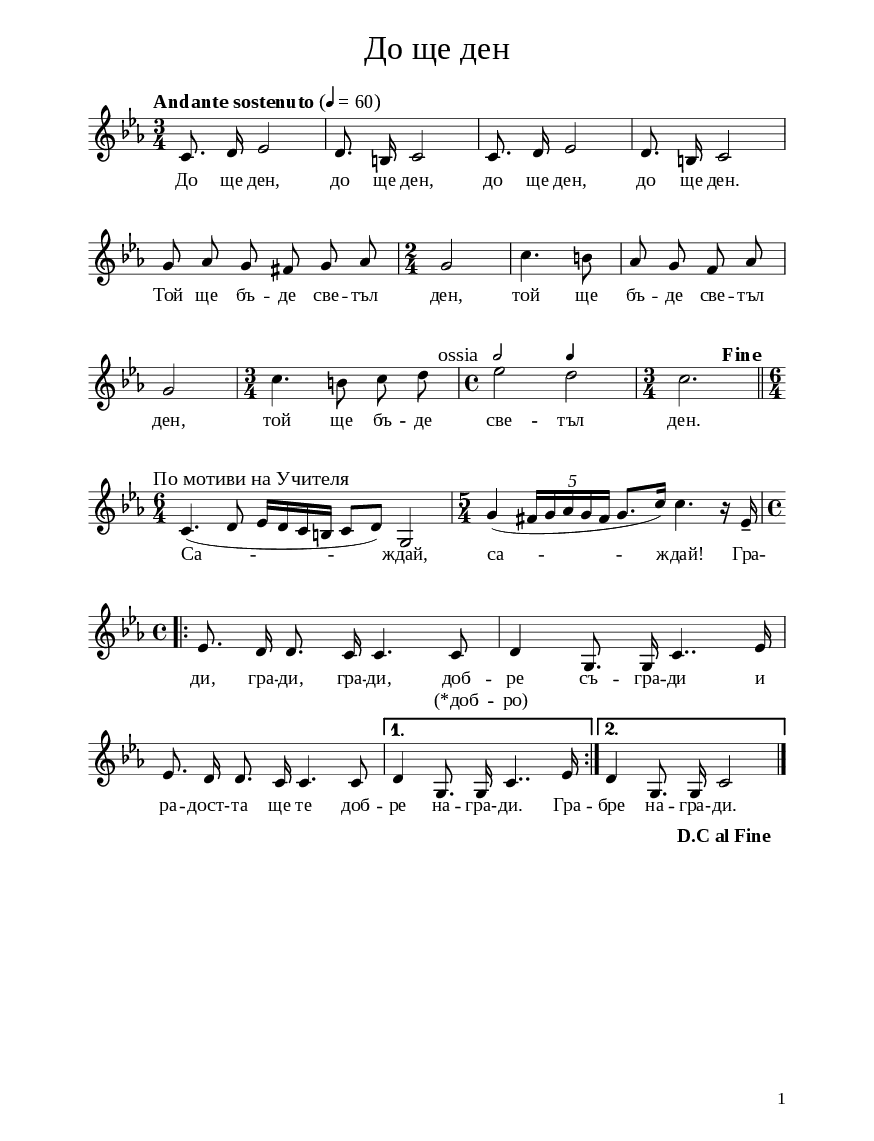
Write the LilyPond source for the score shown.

\version "2.24.4"

% include paper part and global functions
\include "include/globals.ily"

\bookpart {
  \label #'ref116
  \tocItem \markup "До ще ден"
  \include "include/bookpart-paper.ily"
  \score {
    \include "include/score-layout.ily"

    \new Voice \absolute {
      \clef treble
      \key c \minor
      \time 3/4
      \tempoFunc "Andante sostenuto" 4 "60"

      \autoBeamOff

      c'8. d'16 es'2 | d'8. b16 c'2 | c'8. d'16 es'2 |  d'8. b16 c'2 \break |

      g'8 as'8 g'8 fis'8 g'8 as'8 | \time 2/4  g'2 | c''4. b'8 | as'8 g'8 f'8 as'8 \break |

      g'2 | \time 3/4  c''4. b'8 c''8

      \tempo \markup {
        % make tempo note smaller
        \concat {
          \normal-text { "    ossia   "  }
          \fontsize #-4 \general-align #Y #DOWN \note {2} #0.8
          \normal-text { "             "  }
          \fontsize #-4 \general-align #Y #DOWN \note {4} #0.8
          "                              Fine"
        }
      }

      d''8 | \time 4/4  es''2 d''2 | \time 3/4  | c''2. \bar "||" \break |

      \autoBeamOn

      \time 6/4  \tempo \markup {
        % make tempo note smaller
        \concat {
          \normal-text {"По мотиви на Учителя"}
        }
      } c'4. ( d'8 es'16 d'16 c'16 b16 c'8 d'8 ) g2 | \time 5/4  g'4 ( \once \override TupletBracket.stencil = ##f
      \times 4/5  {
        fis'16 g'16 as'16 g'16 fis'16
      } g'8. c''16 ) c''4. r16 es'16 -- \break |

      \autoBeamOff
      \time 4/4  \repeat volta 2 {
        es'8. d'16 d'8. c'16 c'4. c'8 | d'4 g8. g16 c'4.. es'16 \break |

        es'8. d'16 d'8. c'16 c'4. c'8 |
      }  \alternative {
        { d'4 g8. g16 c'4.. es'16 | }
        { d'4 g8. g16 c'2 }
      }
      \bar "|."
    }

    \addlyrics {
      До  ще
      ден,   до  ще   ден,   до  ще   ден,   до  ще   ден.
      Той   ще   бъ  --  де   све  --  тъл   ден,   той   ще   бъ  --
      де   све  --  тъл   ден,   той   ще   бъ  --  де   све  --  тъл
      ден.   Са  --  ждай,   са  --  ждай!   Гра  --  ди,   гра  --  ди,
      гра  --  ди,   доб  --  ре   съ  --  гра  --  ди   и   ра  --
      "дост-"  --  та   ще   те   доб  --  ре   на  --  "гра-"  --  ди.   Гра
      --  бре   на  --  "гра-"  --  ди.
    }

    \addlyrics {
      \repeat unfold 43 { \skip 2 } (*доб -- ро)
    }

    \header {
      title = \titleFunc #'ref_desc_8 "До ще ден" "Do šte den"
    }

    \midi{}
  } % score


  \markup \dc-one "D.C al Fine"



} % bookpart
